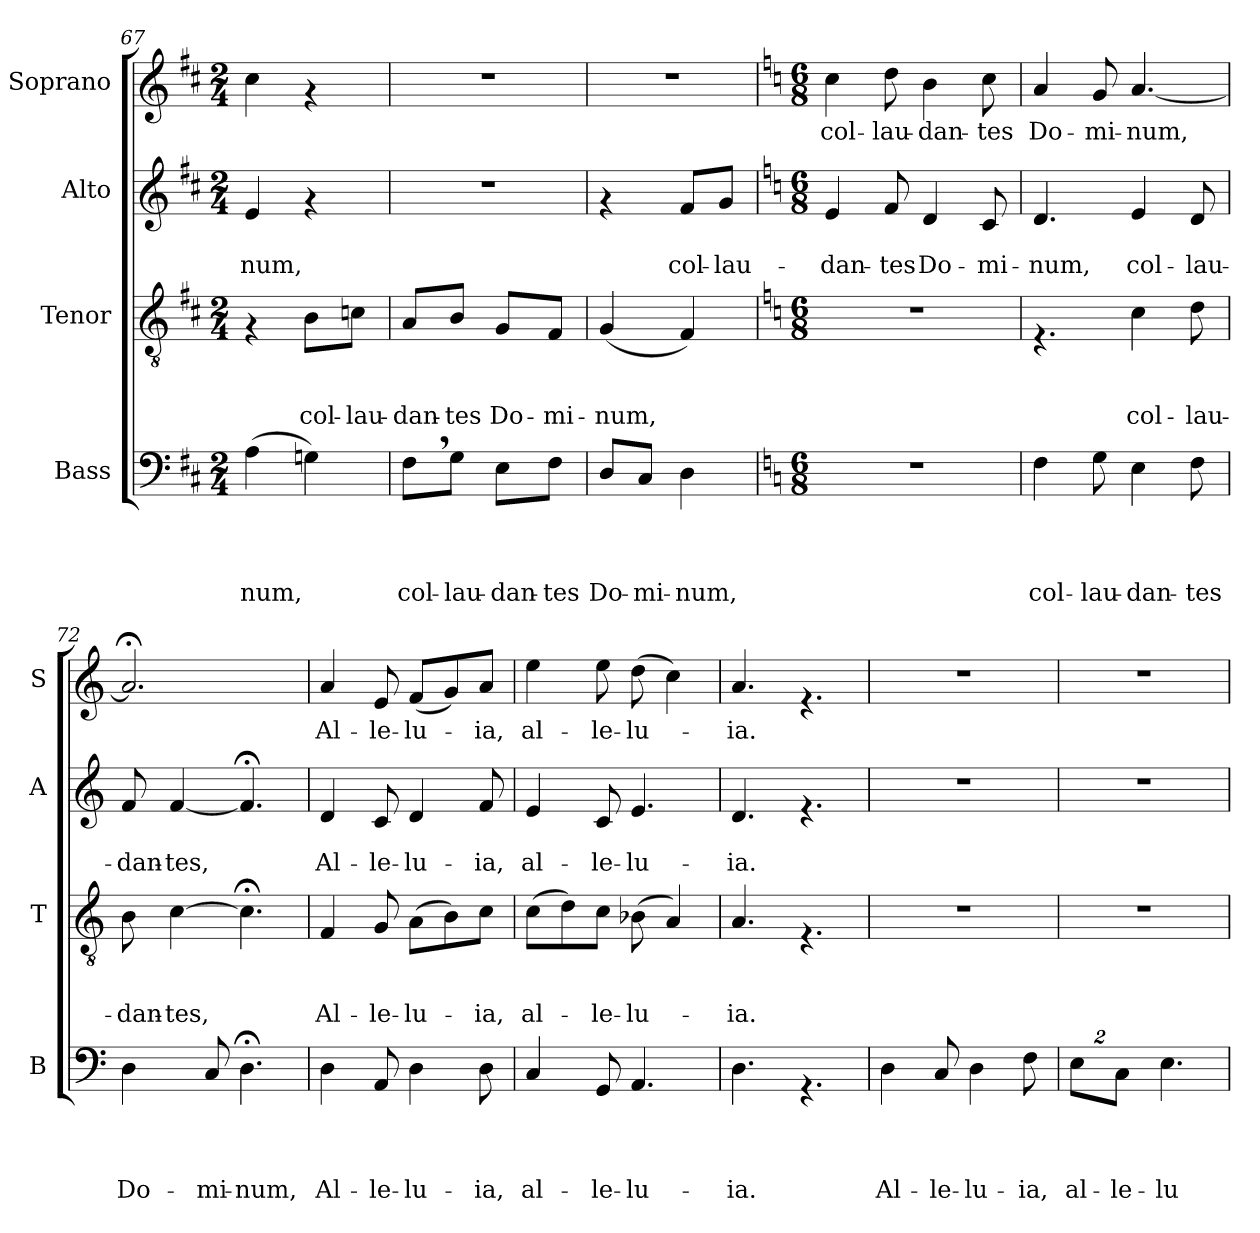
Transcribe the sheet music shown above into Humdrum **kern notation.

**kern	**text	**text	**text	**text	**kern	**text	**text	**text	**kern	**text	**text	**kern	**text
*part4	*part4	*part4	*part4	*part4	*part3	*part3	*part3	*part3	*part2	*part2	*part2	*part1	*part1
*staff4	*staff4	*staff4	*staff4	*staff4	*staff3	*staff3	*staff3	*staff3	*staff2	*staff2	*staff2	*staff1	*staff1
*I"Bass	*	*	*	*	*I"Tenor	*	*	*	*I"Alto	*	*	*I"Soprano	*
*I'B	*	*	*	*	*I'T	*	*	*	*I'A	*	*	*I'S	*
*clefF4	*	*	*	*	*clefGv2	*	*	*	*clefG2	*	*	*clefG2	*
*k[f#c#]	*	*	*	*	*k[f#c#]	*	*	*	*k[f#c#]	*	*	*k[f#c#]	*
*D:	*	*	*	*	*D:	*	*	*	*D:	*	*	*D:	*
*M2/4	*	*	*	*	*M2/4	*	*	*	*M2/4	*	*	*M2/4	*
=67	=67	=67	=67	=67	=67	=67	=67	=67	=67	=67	=67	=67	=67
!	!	!	!	!LO:LY:b:rj	!	!	!	!	!	!	!LO:LY:b	!	!
(>4A\	.	.	.	-num,	4rF	.	.	.	4e/	.	-num,	4cc#\	.
!	!	!	!	!	!	!	!	!LO:LY:b	!	!	!	!	!
4Gn\)	.	.	.	.	8B\L	.	.	col-	4rf	.	.	4rf	.
!	!	!	!	!	!	!	!	!LO:LY:b	!	!	!	!	!
.	.	.	.	.	8cn\J	.	.	-lau-	.	.	.	.	.
=68	=68	=68	=68	=68	=68	=68	=68	=68	=68	=68	=68	=68	=68
!	!	!	!	!LO:LY:b:rj	!	!	!	!LO:LY:b	!	!	!	!	!
8F#,>\L	.	.	.	col-	8A/L	.	.	-dan-	2r	.	.	2r	.
!	!	!	!	!LO:LY:b:rj	!	!	!	!LO:LY:b	!	!	!	!	!
8G\J	.	.	.	-lau-	8B/J	.	.	-tes	.	.	.	.	.
!	!	!	!	!LO:LY:b:rj	!	!	!	!LO:LY:b	!	!	!	!	!
8E\L	.	.	.	-dan-	8G/L	.	.	Do-	.	.	.	.	.
!	!	!	!	!LO:LY:b:rj	!	!	!	!LO:LY:b	!	!	!	!	!
8F#\J	.	.	.	-tes	8F#/J	.	.	-mi-	.	.	.	.	.
=69	=69	=69	=69	=69	=69	=69	=69	=69	=69	=69	=69	=69	=69
!	!	!	!	!LO:LY:b:rj	!	!	!	!LO:LY:b	!	!	!	!	!
8D/L	.	.	.	Do-	(<4G/	.	.	-num,	4rf	.	.	2r	.
!	!	!	!	!LO:LY:b:rj	!	!	!	!	!	!	!	!	!
8C#/J	.	.	.	-mi-	.	.	.	.	.	.	.	.	.
!	!	!	!	!LO:LY:b:rj	!	!	!	!	!	!	!LO:LY:b	!	!
4D\	.	.	.	-num,	4F#/)	.	.	.	8f#/L	.	col-	.	.
!	!	!	!	!	!	!	!	!	!	!	!LO:LY:b	!	!
.	.	.	.	.	.	.	.	.	8g/J	.	-lau-	.	.
=70	=70	=70	=70	=70	=70	=70	=70	=70	=70	=70	=70	=70	=70
*k[]	*	*	*	*	*k[]	*	*	*	*k[]	*	*	*k[]	*
*C:	*	*	*	*	*C:	*	*	*	*C:	*	*	*C:	*
*M6/8	*	*	*	*	*M6/8	*	*	*	*M6/8	*	*	*M6/8	*
!	!	!	!	!	!	!	!	!	!	!	!LO:LY:b	!	!LO:LY:b
2.r	.	.	.	.	2.r	.	.	.	4e/	.	-dan-	4cc\	col-
!	!	!	!	!	!	!	!	!	!	!	!LO:LY:b	!	!LO:LY:b
.	.	.	.	.	.	.	.	.	8f/	.	-tes	8dd\	-lau-
!	!	!	!	!	!	!	!	!	!	!	!LO:LY:b	!	!LO:LY:b
.	.	.	.	.	.	.	.	.	4d/	.	Do-	4b\	-dan-
!	!	!	!	!	!	!	!	!	!	!	!LO:LY:b	!	!LO:LY:b
.	.	.	.	.	.	.	.	.	8c/	.	-mi-	8cc\	-tes
!!LO:LB:g=z
=71	=71	=71	=71	=71	=71	=71	=71	=71	=71	=71	=71	=71	=71
!	!	!	!	!LO:LY:b:rj	!	!	!	!	!	!	!LO:LY:b	!	!LO:LY:b
4F\	.	.	.	col-	4.rF	.	.	.	4.d/	.	-num,	4a/	Do-
!	!	!	!	!LO:LY:b:rj	!	!	!	!	!	!	!	!	!LO:LY:b
8G\	.	.	.	-lau-	.	.	.	.	.	.	.	8g/	-mi-
!	!	!	!	!LO:LY:b:rj	!	!	!	!LO:LY:b	!	!	!LO:LY:b	!	!LO:LY:b
4E\	.	.	.	-dan-	4c\	.	.	col-	4e/	.	col-	[<4.a/	-num,
!	!	!	!	!LO:LY:b:rj	!	!	!	!LO:LY:b	!	!	!LO:LY:b	!	!
8F\	.	.	.	-tes	8d\	.	.	-lau-	8d/	.	-lau-	.	.
=72	=72	=72	=72	=72	=72	=72	=72	=72	=72	=72	=72	=72	=72
!	!	!	!	!LO:LY:b:rj	!	!	!	!LO:LY:b	!	!	!LO:LY:b	!	!
4D\	.	.	.	Do-	8B\	.	.	-dan-	8f/	.	-dan-	2.a;</]	.
!	!	!	!	!	!	!	!	!LO:LY:b	!	!	!LO:LY:b	!	!
.	.	.	.	.	[>4c\	.	.	-tes,	[<4f/	.	-tes,	.	.
!	!	!	!	!LO:LY:b:rj	!	!	!	!	!	!	!	!	!
8C/	.	.	.	-mi-	.	.	.	.	.	.	.	.	.
!	!	!	!	!LO:LY:b:rj	!	!	!	!	!	!	!	!	!
4.D;<\	.	.	.	-num,	4.c;<\]	.	.	.	4.f;</]	.	.	.	.
=73	=73	=73	=73	=73	=73	=73	=73	=73	=73	=73	=73	=73	=73
!	!	!	!	!LO:LY:b:rj	!	!	!	!LO:LY:b	!	!	!LO:LY:b	!	!LO:LY:b
4D\	.	.	.	Al-	4F/	.	.	Al-	4d/	.	Al-	4a/	Al-
!	!	!	!	!LO:LY:b:rj	!	!	!	!LO:LY:b	!	!	!LO:LY:b	!	!LO:LY:b
8AA/	.	.	.	-le-	8G/	.	.	-le-	8c/	.	-le-	8e/	-le-
!	!	!	!	!LO:LY:b:rj	!	!	!	!LO:LY:b	!	!	!LO:LY:b	!	!LO:LY:b
4D\	.	.	.	-lu-	(>8A\L	.	.	-lu-	4d/	.	-lu-	(<8f/L	-lu-
.	.	.	.	.	8B\)	.	.	.	.	.	.	8g/)	.
!	!	!	!	!LO:LY:b:rj	!	!	!	!LO:LY:b	!	!	!LO:LY:b	!	!LO:LY:b
8D\	.	.	.	-ia,	8c\J	.	.	-ia,	8f/	.	-ia,	8a/J	-ia,
=74	=74	=74	=74	=74	=74	=74	=74	=74	=74	=74	=74	=74	=74
!	!	!	!	!LO:LY:b:rj	!	!	!	!LO:LY:b	!	!	!LO:LY:b	!	!LO:LY:b
4C/	.	.	.	al-	(>8c\L	.	.	al-	4e/	.	al-	4ee\	al-
.	.	.	.	.	8d\)	.	.	.	.	.	.	.	.
!	!	!	!	!LO:LY:b:rj	!	!	!	!LO:LY:b	!	!	!LO:LY:b	!	!LO:LY:b
8GG/	.	.	.	-le-	8c\J	.	.	-le-	8c/	.	-le-	8ee\	-le-
!	!	!	!	!LO:LY:b:rj	!	!	!	!LO:LY:b	!	!	!LO:LY:b	!	!LO:LY:b
4.AA/	.	.	.	-lu-	(>8B-X\	.	.	-lu-	4.e/	.	-lu-	(>8dd\	-lu-
.	.	.	.	.	4A/)	.	.	.	.	.	.	4cc\)	.
=75	=75	=75	=75	=75	=75	=75	=75	=75	=75	=75	=75	=75	=75
!	!	!	!	!LO:LY:b:rj	!	!	!	!LO:LY:b	!	!	!LO:LY:b	!	!LO:LY:b
4.D\	.	.	.	-ia.	4.A/	.	.	-ia.	4.d/	.	-ia.	4.a/	-ia.
4.rAA	.	.	.	.	4.rF	.	.	.	4.rf	.	.	4.rf	.
=76	=76	=76	=76	=76	=76	=76	=76	=76	=76	=76	=76	=76	=76
!	!	!	!	!LO:LY:b:rj	!	!	!	!	!	!	!	!	!
4D\	.	.	.	Al-	2.r	.	.	.	2.r	.	.	2.r	.
!	!	!	!	!LO:LY:b:rj	!	!	!	!	!	!	!	!	!
8C/	.	.	.	-le-	.	.	.	.	.	.	.	.	.
!	!	!	!	!LO:LY:b:rj	!	!	!	!	!	!	!	!	!
4D\	.	.	.	-lu-	.	.	.	.	.	.	.	.	.
!	!	!	!	!LO:LY:b:rj	!	!	!	!	!	!	!	!	!
8F\	.	.	.	-ia,	.	.	.	.	.	.	.	.	.
=77	=77	=77	=77	=77	=77	=77	=77	=77	=77	=77	=77	=77	=77
*Xbrackettup	*	*	*	*	*	*	*	*	*	*	*	*	*
!	!	!	!	!LO:LY:b:rj	!	!	!	!	!	!	!	!	!
16%3E\L	.	.	.	al-	2.r	.	.	.	2.r	.	.	2.r	.
!	!	!	!	!LO:LY:b:rj	!	!	!	!	!	!	!	!	!
16%3C\J	.	.	.	-le-	.	.	.	.	.	.	.	.	.
!	!	!	!	!LO:LY:b:rj	!	!	!	!	!	!	!	!	!
4.E\	.	.	.	-lu-	.	.	.	.	.	.	.	.	.
=	=	=	=	=	=	=	=	=	=	=	=	=	=
*-	*-	*-	*-	*-	*-	*-	*-	*-	*-	*-	*-	*-	*-
